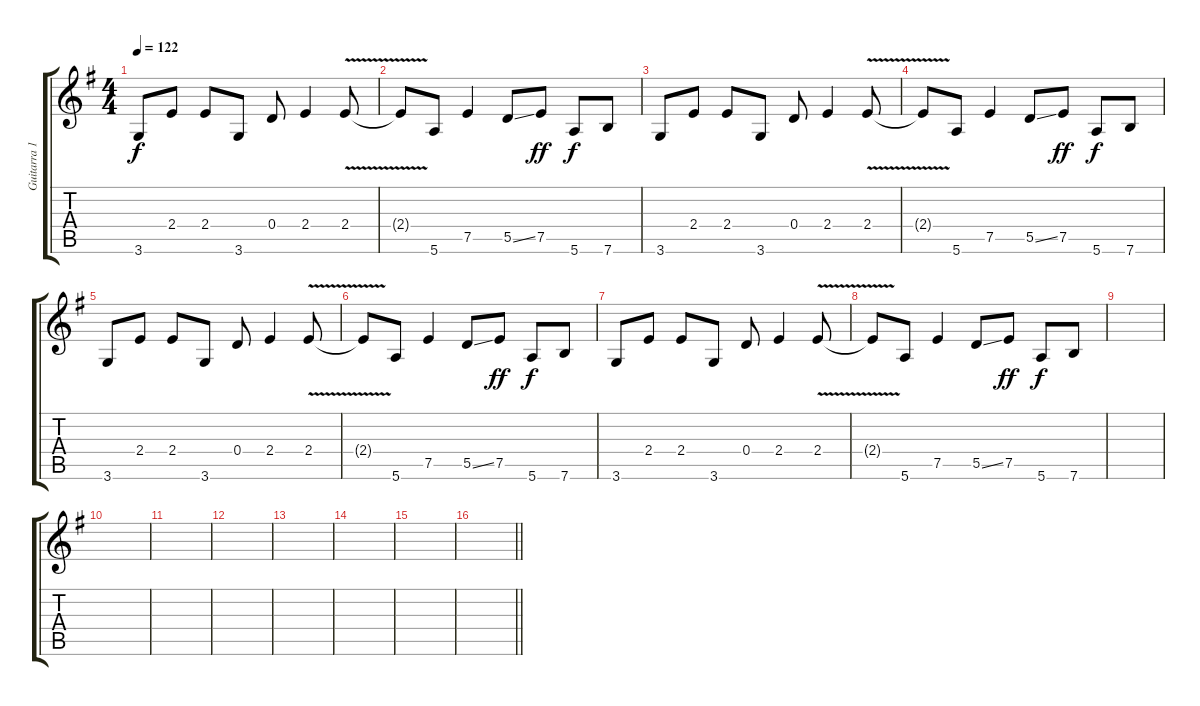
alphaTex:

\track ("Guitarra 1" "Guitarra 1") {instrument electricguitarclean}
\staff {score tabs}
\tuning (E4 B3 G3 D3 A2 E2) {hide}
\ts (4 4)
\tempo 122
\clef g2
\ks g
3.6.8{dy f volume 16 instrument electricguitarclean} 2.4.8 2.4.8 3.6.8 0.4.8 2.4.4 2.4{v}.8 |
2.4{t}.8 5.6.8 7.5.4 5.5{ss}.8 7.5.8{dy ff} 5.6.8{dy f} 7.6.8 |
3.6.8 2.4.8 2.4.8 3.6.8 0.4.8 2.4.4 2.4{v}.8 |
2.4{t}.8 5.6.8 7.5.4 5.5{ss}.8 7.5.8{dy ff} 5.6.8{dy f} 7.6.8 |
3.6.8 2.4.8 2.4.8 3.6.8 0.4.8 2.4.4 2.4{v}.8 |
2.4{t}.8 5.6.8 7.5.4 5.5{ss}.8 7.5.8{dy ff} 5.6.8{dy f} 7.6.8 |
3.6.8 2.4.8 2.4.8 3.6.8 0.4.8 2.4.4 2.4{v}.8 |
2.4{t}.8 5.6.8 7.5.4 5.5{ss}.8 7.5.8{dy ff} 5.6.8{dy f} 7.6.8 |
|
|
|
|
|
|
|
\barLineRight lightlight
